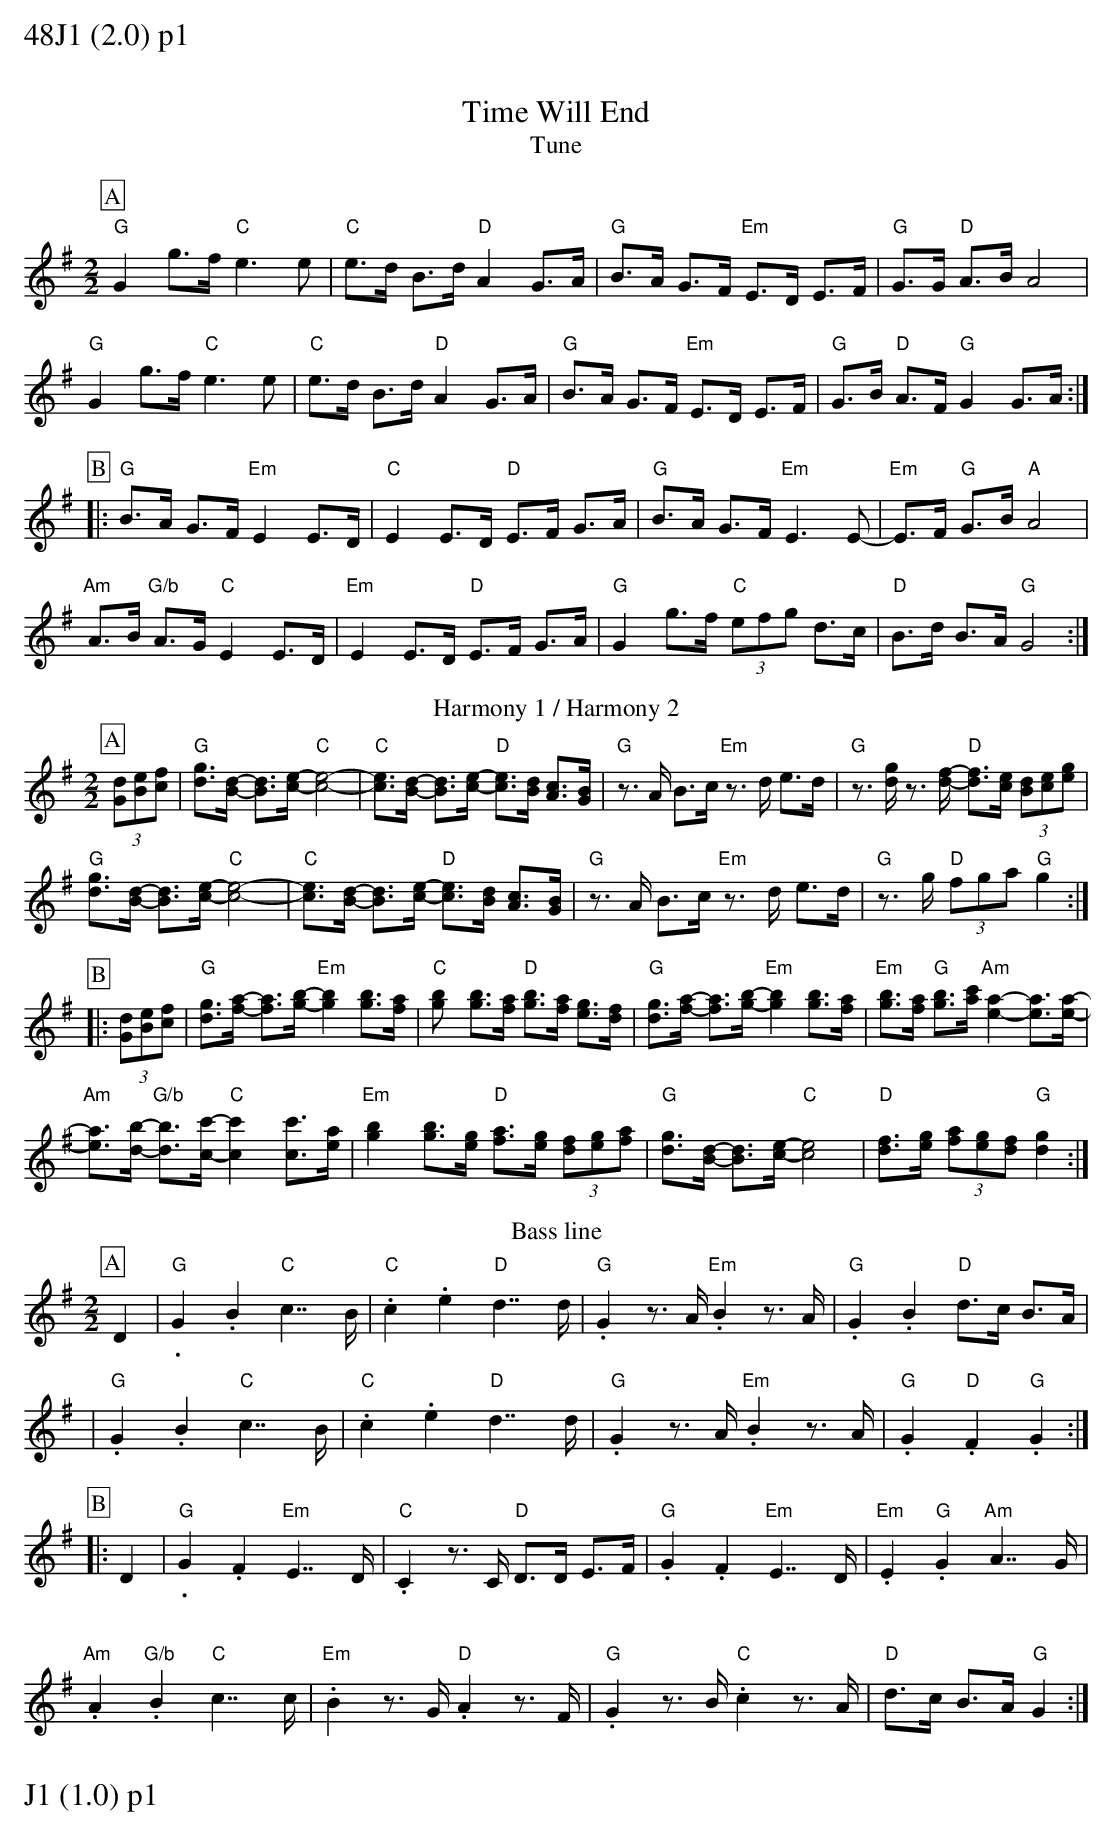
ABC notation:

X:1
T:Time Will End
T:Tune
K:G
M:2/2
L:1/8
P:A
"G"G2 g>f "C"e3e|"C"e>d B>d "D"A2 G>A|"G"B>A G>F "Em"E>D E>F|"G"G>G "D"A>B A4|
"G"G2 g>f "C"e3e|"C"e>d B>d "D"A2 G>A|"G"B>A G>F "Em"E>D E>F|"G"G>B "D"A>F "G"G2 G>A:|
P:B
|:"G"B>A G>F "Em"E2 E>D|"C"E2 E>D "D"E>F G>A|"G"B>A G>F "Em"E3E-|"Em"E>F "G"G>B "A"A4|
"Am"A>B "G/b"A>G "C"E2 E>D|"Em"E2 E>D "D"E>F G>A|"G"G2 g>f "C"(3efg d>c|"D"B>d B>A "G"G4:|
T:Harmony 1 / Harmony 2
P:A
(3[Gd][Be][cf]|"G"[dg]>[Bd]- [Bd]>[ce]- "C"[c4e4]-|\
"C"[ce]>[Bd]- [Bd]>[ce]- "D"[ce]>[Bd] [Ac]>[GB]|\
"G"z>A B>c "Em"z>d e>d|"G"z>[dg] z>[df]- "D"[df]>[ce] (3[Bd][ce][eg]|
"G"[dg]>[Bd]- [Bd]>[ce]- "C"[c4e4]-|\
"C"[ce]>[Bd]- [Bd]>[ce]- "D"[ce]>[Bd] [Ac]>[GB]|\
"G"z>A B>c "Em"z>d e>d|"G"z>g "D"(3fga "G"g2:|
P:B
|:(3[Gd][Be][cf]|"G"[dg]>[fa]- [fa]>[gb]- "Em"[g2b2] [gb]>[fa]|\
"C"[g2b] [gb]>[fa] "D"[gb]>[fa] [eg]>[df]|\
"G"[dg]>[fa]- [fa]>[gb]- "Em"[g2b2] [gb]>[fa]|\
"Em"[gb]>[fa] "G"[gb]>[ac'] "Am" [e2a2]- [ea]>[ea]-|
"Am"[ea]>[db]- "G/b"[db]>[cc']- "C"[c2c'2] [cc']>[ea]|\
"Em"[g2b2] [gb]>[eg] "D" [fa]>[eg] (3[df][eg][fa]|\
"G"[dg]>[Bd]- [Bd]>[ce]- "C"[c4e4]|\
"D"[df]>[eg] (3[fa][eg][df] "G"[d2g2]:|
T:Bass line
P:A
D2-|"G".G2 .B2 "C"c2>>B2|"C".c2 .e2 "D"d2>>d2|\
"G".G2 z>A "Em".B2 z>A|"G".G2 .B2 "D"d>c B>A|
|"G".G2 .B2 "C"c2>>B2|"C".c2 .e2 "D"d2>>d2|\
"G".G2 z>A "Em".B2 z>A|"G".G2 "D".F2 "G".G2:|
P:B
|:D2-|"G".G2 .F2 "Em"E2>>D2|"C".C2 z>C "D"D>D E>F|\
"G".G2 .F2 "Em"E2>>D2|"Em".E2 "G".G2 "Am"A2>>G2|
"Am".A2 "G/b".B2 "C"c2>>c2|"Em".B2 z>G "D".A2 z>F|\
"G".G2 z>B "C".c2 z>A|"D"d>c B>A "G"G2:|
